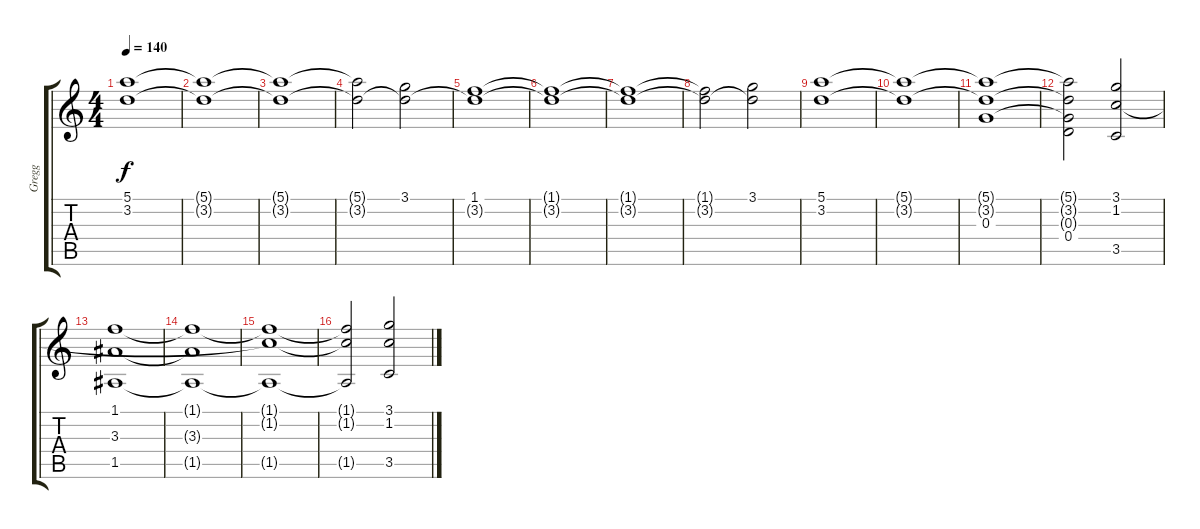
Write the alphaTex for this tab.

\track ("Gregg" "Gregg") {instrument overdrivenguitar}
\staff {score tabs}
\tuning (E4 B3 G3 D3 A2 D2) {hide}
\ts (4 4)
\tempo 140
\clef g2
\ks c
(5.1 3.2).1{dy f} |
(5.1{t} 3.2{t}).1 |
(5.1{t} 3.2{t}).1 |
(5.1{t} 3.2{t}).2 (3.1 3.2{t}).2 |
(1.1 3.2{t}).1 |
(1.1{t} 3.2{t}).1 |
(1.1{t} 3.2{t}).1 |
(1.1{t} 3.2{t}).2 (3.1 3.2{t}).2 |
(5.1 3.2).1 |
(5.1{t} 3.2{t}).1 |
(5.1{t} 3.2{t} 0.3).1 |
(5.1{t} 3.2{t} 0.3{t} 0.4).2 (3.1 1.2 3.5).2 |
(1.1 3.3 1.5).1 |
(1.1{t} 3.3{t} 1.5{t}).1 |
(1.1{t} 1.2{t} 1.5{t}).1 |
(1.1{t} 1.2{t} 1.5{t}).2 (3.1 1.2 3.5).2
